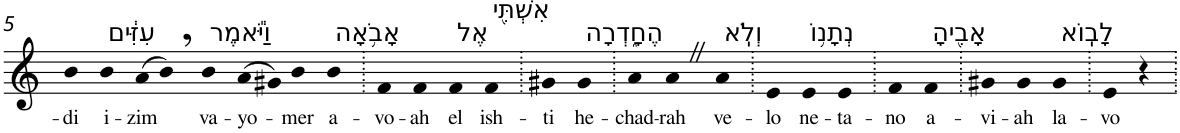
**kern	**text
*part1	*part1
*staff1	*staff1
*I"Piano	*
*I'Pno	*
!!LO:PB:g=z
*clefG2	*
*k[]	*
=5	=5
!	!LO:LY:b
4b	-di
!LO:TX:a:t=עִזִּ֔ים	!
!	!LO:LY:b
4b	i-
!	!LO:LY:b
(>8a	-zim
8b,)	.
!LO:TX:a:t=וַיֹּ֕אמֶר	!
!	!LO:LY:b
4b	va-
!	!LO:LY:b
(>8a	-yo-
8g#X)	.
!	!LO:LY:b
4b	-mer
!LO:TX:a:t=אָבֹ֥אָה	!
!	!LO:LY:b
4b	a-
=6.	=6.
!	!LO:LY:b
4f	-vo-
!	!LO:LY:b
4f	-ah
!LO:TX:a:t=אֶל	!
!	!LO:LY:b
4f	el
!LO:TX:a:t=אִשְׁתִּ֖י	!
!	!LO:LY:b
4f	ish-
=7.	=7.
!	!LO:LY:b
4g#X	-ti
!LO:TX:a:t=הֶחָ֑דְרָה	!
!	!LO:LY:b
4g#	he-
=8.	=8.
!	!LO:LY:b
4a	-chad-
!	!LO:LY:b
4aZ	-rah
!LO:TX:a:t=וְלֹֽא	!
!	!LO:LY:b
4a	ve-
=9.	=9.
!	!LO:LY:b
4e	-lo
!LO:TX:a:t=נְתָנ֥וֹ	!
!	!LO:LY:b
4e	ne-
!	!LO:LY:b
4e	-ta-
=10.	=10.
!	!LO:LY:b
4f	-no
!LO:TX:a:t=אָבִ֖יהָ	!
!	!LO:LY:b
4f	a-
=11.	=11.
!	!LO:LY:b
4g#X	-vi-
!	!LO:LY:b
4g#	-ah
!LO:TX:a:t=לָבֽוֹא	!
!	!LO:LY:b
4g#	la-
=12.	=12.
!	!LO:LY:b
4e	-vo
4r	.
=.	=.
*-	*-
